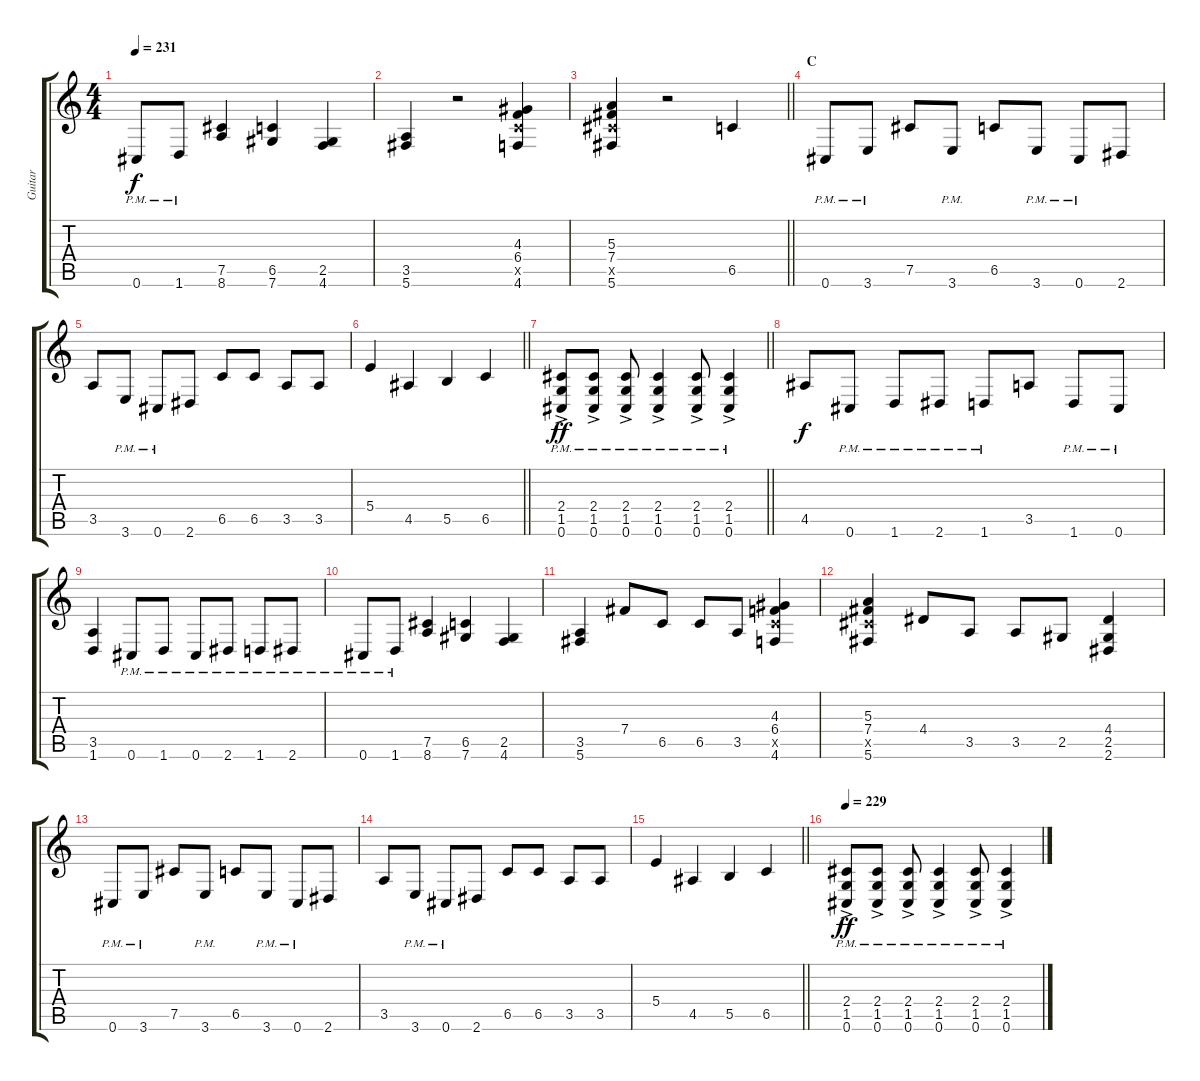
\track ("Guitar" "Guitar") {instrument distortionguitar}
\staff {score tabs}
\tuning (Db4 Ab3 E3 B2 Gb2 Db2) {hide}
\ts (4 4)
\tempo 231
\clef g2
\ks c
0.6{pm}.8{dy f} 1.6{pm}.8 (7.5 8.6).4 (6.5 7.6).4 (2.5 4.6).4 |
(3.5 5.6).4 r.2 (4.3 6.4 6.5{x} 4.6).4 |
\barLineRight lightlight
(5.3 7.4 7.5{x} 5.6).4 r.2 6.5.4 |
\section ("" "C")
0.6{pm}.8 3.6{pm}.8 7.5.8 3.6{pm}.8 6.5.8 3.6{pm}.8 0.6{pm}.8 2.6.8 |
3.5.8 3.6{pm}.8 0.6{pm}.8 2.6.8 6.5.8 6.5.8 3.5.8 3.5.8 |
\barLineRight lightlight
5.4.4 4.5.4 5.5.4 6.5.4 |
\section ("" "")
\barLineRight lightlight
(2.4{ac pm} 1.5{ac pm} 0.6{ac pm}).8{dy ff} (2.4{ac pm} 1.5{ac pm} 0.6{ac pm}).8 (2.4{ac pm} 1.5{ac pm} 0.6{ac pm}).8 (2.4{ac pm} 1.5{ac pm} 0.6{ac pm}).4 (2.4{ac pm} 1.5{ac pm} 0.6{ac pm}).8 (2.4{ac pm} 1.5{ac pm} 0.6{ac pm}).4 |
\section ("" "")
4.5.8{dy f} 0.6{pm}.8 1.6{pm}.8 2.6{pm}.8 1.6{pm}.8 3.5.8 1.6{pm}.8 0.6{pm}.8 |
(3.5 1.6).4 0.6{pm}.8 1.6{pm}.8 0.6{pm}.8 2.6{pm}.8 1.6{pm}.8 2.6{pm}.8 |
0.6{pm}.8 1.6{pm}.8 (7.5 8.6).4 (6.5 7.6).4 (2.5 4.6).4 |
(3.5 5.6).4 7.4.8 6.5.8 6.5.8 3.5.8 (4.3 6.4 6.5{x} 4.6).4 |
(5.3 7.4 7.5{x} 5.6).4 4.4.8 3.5.8 3.5.8 2.5.8 (4.4 2.5 2.6).4 |
0.6{pm}.8 3.6{pm}.8 7.5.8 3.6{pm}.8 6.5.8 3.6{pm}.8 0.6{pm}.8 2.6.8 |
3.5.8 3.6{pm}.8 0.6{pm}.8 2.6.8 6.5.8 6.5.8 3.5.8 3.5.8 |
\barLineRight lightlight
5.4.4 4.5.4 5.5.4 6.5.4 |
\section ("" "")
\tempo 229
(2.4{ac pm} 1.5{ac pm} 0.6{ac pm}).8{dy ff} (2.4{ac pm} 1.5{ac pm} 0.6{ac pm}).8 (2.4{ac pm} 1.5{ac pm} 0.6{ac pm}).8 (2.4{ac pm} 1.5{ac pm} 0.6{ac pm}).4 (2.4{ac pm} 1.5{ac pm} 0.6{ac pm}).8 (2.4{ac pm} 1.5{ac pm} 0.6{ac pm}).4
